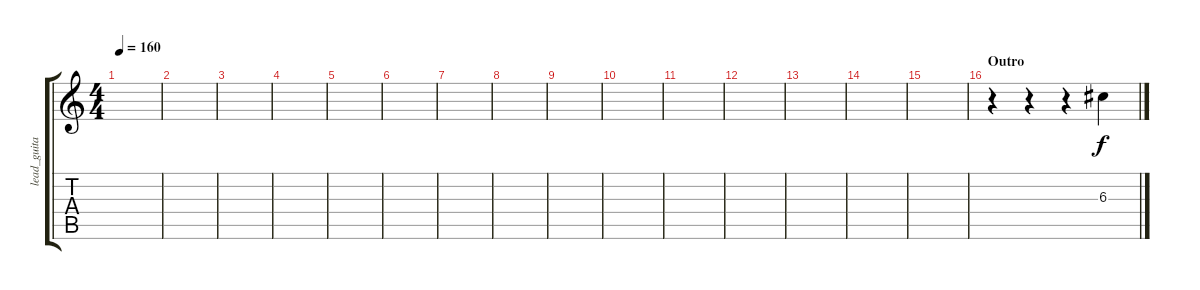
\track ("lead_guitar" "lead_guita") {instrument distortionguitar}
\staff {score tabs}
\tuning (E4 B3 G3 D3 A2 E2) {hide}
\ts (4 4)
\tempo 160
\clef g2
\ks c
|
|
|
|
|
|
|
|
|
|
|
|
|
|
|
\section ("" "Outro")
r.4 r.4 r.4 6.3{sl}.4
